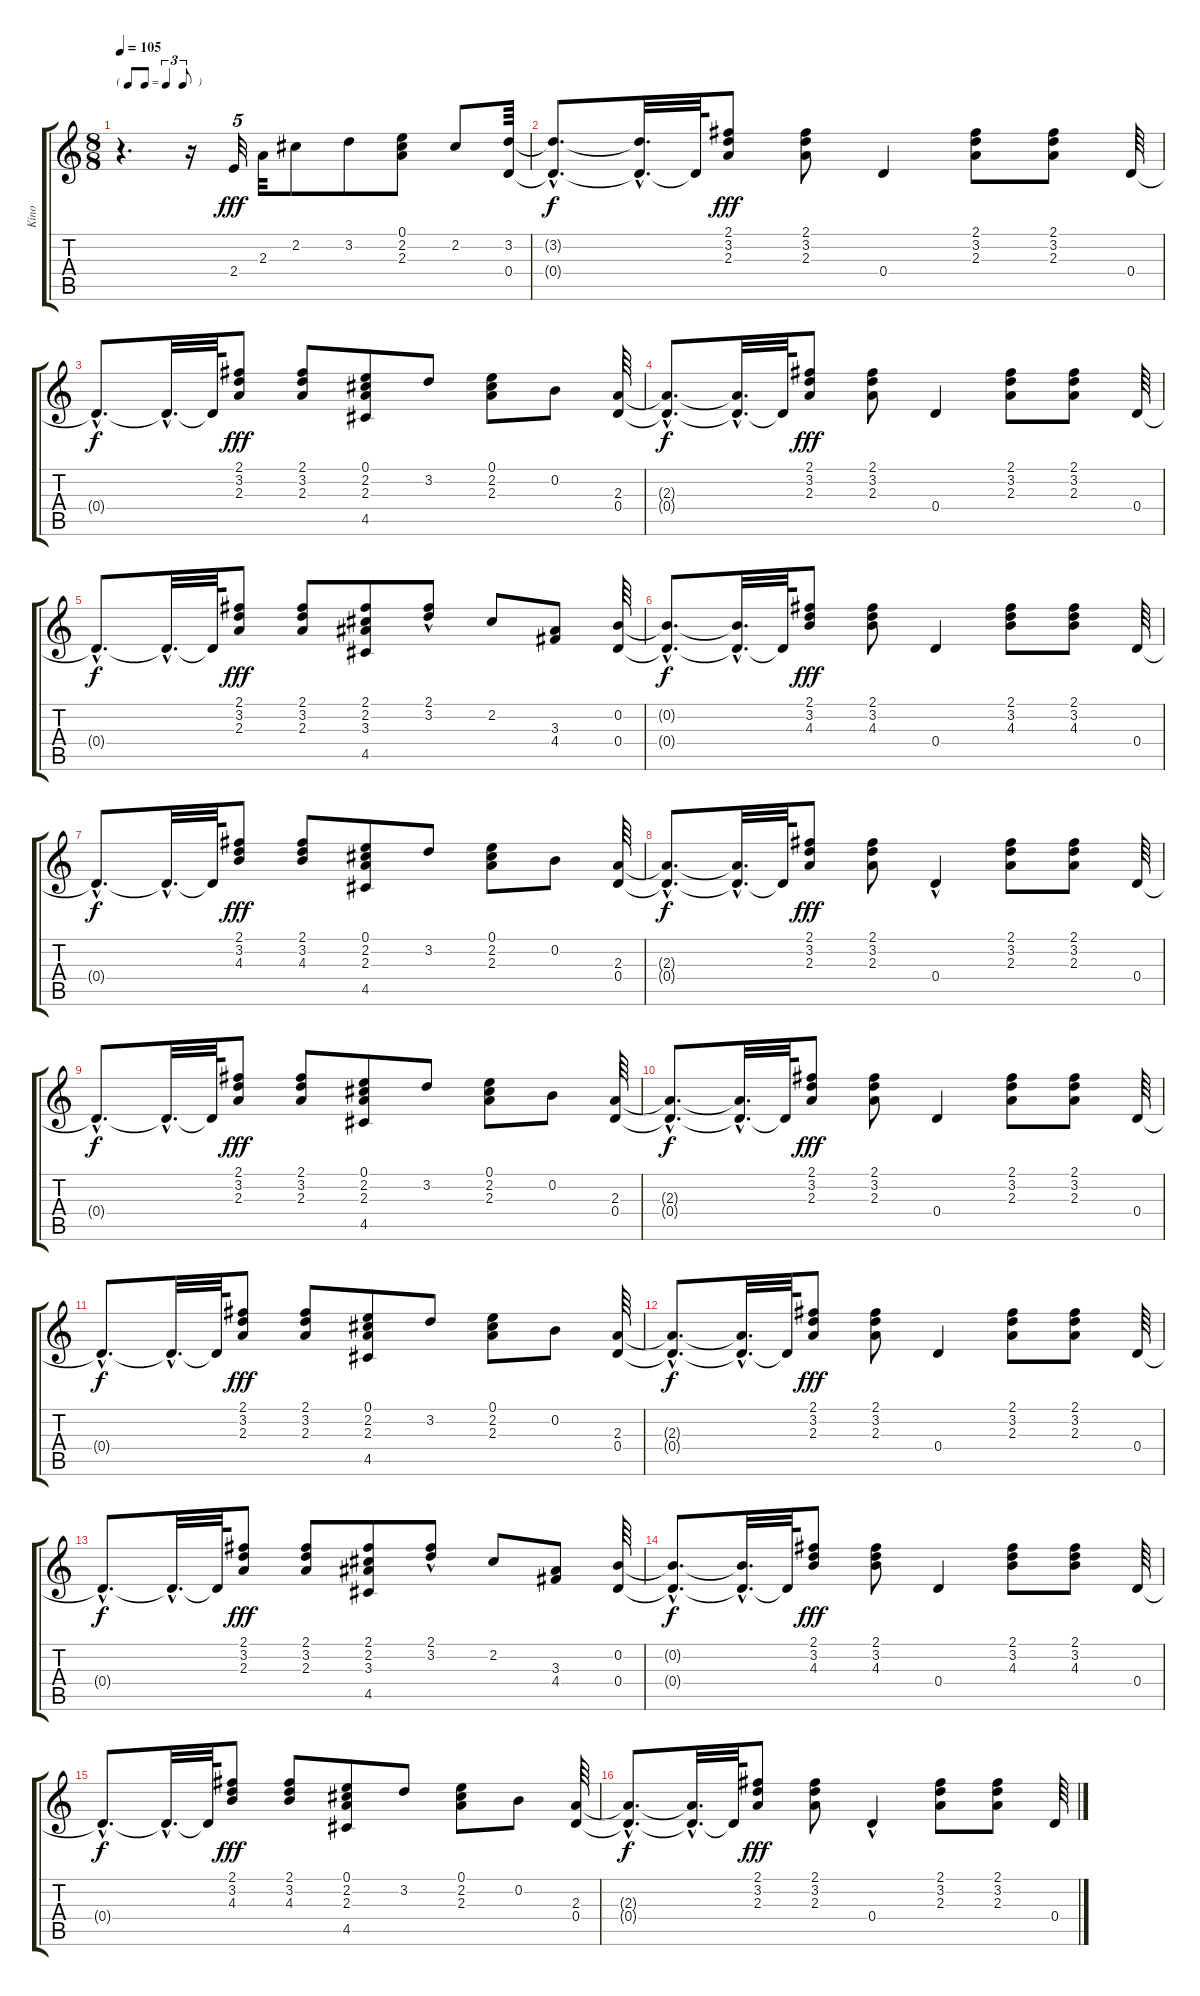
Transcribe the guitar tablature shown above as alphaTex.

\track ("Kino " "Kino ") {instrument electricguitarclean}
\staff {score tabs}
\tuning (E4 B3 G3 D3 A2 E2) {hide}
\ts (8 8)
\tf triplet8th
\tempo 105
\clef g2
\ks c
r.4{d dy fff instrument electricguitarclean} r.16 2.4.32{tu (5 4)} 2.3.32 2.2.8 3.2.8 (0.1 2.2 2.3).8 2.2.8 (3.2 0.4).64 |
(3.2{hac t} 0.4{hac t}).8{d dy f} (3.2{hac t} 0.4{hac t}).32{d} 0.4{t}.64 (2.1 3.2 2.3).8{dy fff} (2.1 3.2 2.3).8 0.4.4 (2.1 3.2 2.3).8 (2.1 3.2 2.3).8 0.4.64 |
0.4{hac t}.8{d dy f} 0.4{hac t}.32{d} 0.4{t}.64 (2.1 3.2 2.3).8{dy fff} (2.1 3.2 2.3).8 (0.1 2.2 2.3 4.5).8 3.2.8 (0.1 2.2 2.3).8 0.2.8 (2.3 0.4).64 |
(2.3{hac t} 0.4{hac t}).8{d dy f} (2.3{hac t} 0.4{hac t}).32{d} 0.4{t}.64 (2.1 3.2 2.3).8{dy fff} (2.1 3.2 2.3).8 0.4.4 (2.1 3.2 2.3).8 (2.1 3.2 2.3).8 0.4.64 |
0.4{hac t}.8{d dy f} 0.4{hac t}.32{d} 0.4{t}.64 (2.1 3.2 2.3).8{dy fff} (2.1 3.2 2.3).8 (2.1 2.2 3.3 4.5).8 (2.1{hac} 3.2).8 2.2.8 (3.3 4.4).8 (0.2 0.4).64 |
(0.2{hac t} 0.4{hac t}).8{d dy f} (0.2{hac t} 0.4{hac t}).32{d} 0.4{t}.64 (2.1 3.2 4.3).8{dy fff} (2.1 3.2 4.3).8 0.4.4 (2.1 3.2 4.3).8 (2.1 3.2 4.3).8 0.4.64 |
0.4{hac t}.8{d dy f} 0.4{hac t}.32{d} 0.4{t}.64 (2.1 3.2 4.3).8{dy fff} (2.1 3.2 4.3).8 (0.1 2.2 2.3 4.5).8 3.2.8 (0.1 2.2 2.3).8 0.2.8 (2.3 0.4).64 |
(2.3{hac t} 0.4{hac t}).8{d dy f} (2.3{hac t} 0.4{hac t}).32{d} 0.4{t}.64 (2.1 3.2 2.3).8{dy fff} (2.1 3.2 2.3).8 0.4{hac}.4 (2.1 3.2 2.3).8 (2.1 3.2 2.3).8 0.4.64 |
0.4{hac t}.8{d dy f} 0.4{hac t}.32{d} 0.4{t}.64 (2.1 3.2 2.3).8{dy fff} (2.1 3.2 2.3).8 (0.1 2.2 2.3 4.5).8 3.2.8 (0.1 2.2 2.3).8 0.2.8 (2.3 0.4).64 |
(2.3{hac t} 0.4{hac t}).8{d dy f} (2.3{hac t} 0.4{hac t}).32{d} 0.4{t}.64 (2.1 3.2 2.3).8{dy fff} (2.1 3.2 2.3).8 0.4.4 (2.1 3.2 2.3).8 (2.1 3.2 2.3).8 0.4.64 |
0.4{hac t}.8{d dy f} 0.4{hac t}.32{d} 0.4{t}.64 (2.1 3.2 2.3).8{dy fff} (2.1 3.2 2.3).8 (0.1 2.2 2.3 4.5).8 3.2.8 (0.1 2.2 2.3).8 0.2.8 (2.3 0.4).64 |
(2.3{hac t} 0.4{hac t}).8{d dy f} (2.3{hac t} 0.4{hac t}).32{d} 0.4{t}.64 (2.1 3.2 2.3).8{dy fff} (2.1 3.2 2.3).8 0.4.4 (2.1 3.2 2.3).8 (2.1 3.2 2.3).8 0.4.64 |
0.4{hac t}.8{d dy f} 0.4{hac t}.32{d} 0.4{t}.64 (2.1 3.2 2.3).8{dy fff} (2.1 3.2 2.3).8 (2.1 2.2 3.3 4.5).8 (2.1{hac} 3.2).8 2.2.8 (3.3 4.4).8 (0.2 0.4).64 |
(0.2{hac t} 0.4{hac t}).8{d dy f} (0.2{hac t} 0.4{hac t}).32{d} 0.4{t}.64 (2.1 3.2 4.3).8{dy fff} (2.1 3.2 4.3).8 0.4.4 (2.1 3.2 4.3).8 (2.1 3.2 4.3).8 0.4.64 |
0.4{hac t}.8{d dy f} 0.4{hac t}.32{d} 0.4{t}.64 (2.1 3.2 4.3).8{dy fff} (2.1 3.2 4.3).8 (0.1 2.2 2.3 4.5).8 3.2.8 (0.1 2.2 2.3).8 0.2.8 (2.3 0.4).64 |
(2.3{hac t} 0.4{hac t}).8{d dy f} (2.3{hac t} 0.4{hac t}).32{d} 0.4{t}.64 (2.1 3.2 2.3).8{dy fff} (2.1 3.2 2.3).8 0.4{hac}.4 (2.1 3.2 2.3).8 (2.1 3.2 2.3).8 0.4.64
